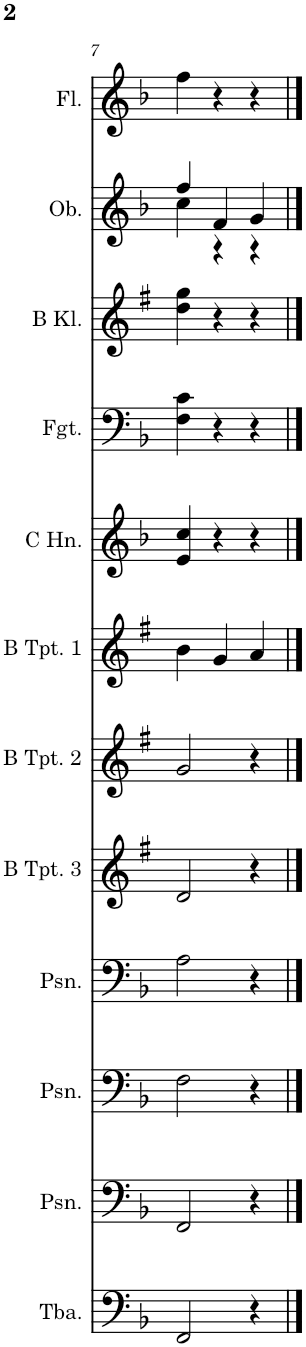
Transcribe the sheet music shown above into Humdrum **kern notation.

**kern	**kern	**kern	**kern	**kern	**kern	**kern	**kern	**kern	**kern	**kern	**kern
*part12	*part11	*part10	*part9	*part8	*part7	*part6	*part5	*part4	*part3	*part2	*part1
*staff12	*staff11	*staff10	*staff9	*staff8	*staff7	*staff6	*staff5	*staff4	*staff3	*staff2	*staff1
*I"Tuba	*I"Posaune	*I"Posaune	*I"Posaune	*I"Tr3	*I"Tr2	*I"Tr1	*I"Horn in C	*I"Fgt	*I"Cl.	*I"Ob.	*I"Fl.
*I'Tba.	*I'Psn.	*I'Psn.	*I'Psn.	*	*	*	*	*I'Fgt.	*	*I'Ob.	*I'Fl.
!!LO:PB:g=z
*clefF4	*clefF4	*clefF4	*clefF4	*clefG2	*clefG2	*clefG2	*clefG2	*clefF4	*clefG2	*clefG2	*clefG2
*	*	*	*	*Trd1c2	*Trd1c2	*Trd1c2	*Trd7c12	*	*Trd1c2	*	*
*k[b-]	*k[b-]	*k[b-]	*k[b-]	*k[f#]	*k[f#]	*k[f#]	*k[b-]	*k[b-]	*k[f#]	*k[b-]	*k[b-]
*M3/4	*M3/4	*M3/4	*M3/4	*M3/4	*M3/4	*M3/4	*M3/4	*M3/4	*M3/4	*M3/4	*M3/4
=7	=7	=7	=7	=7	=7	=7	=7	=7	=7	=7	=7
*	*	*	*	*	*	*	*	*	*	*^	*
2FF/	2FF/	2F\	2A\	2d/	2g/	4b\	4e/ 4cc/	4F\ 4c\	4dd\ 4gg\	4ff/	4cc\	4ff\
.	.	.	.	.	.	4g/	4r	4r	4r	4f/	4r	4r
4r	4r	4r	4r	4r	4r	4a/	4r	4r	4r	4g/	4r	4r
*	*	*	*	*	*	*	*	*	*	*v	*v	*
==	==	==	==	==	==	==	==	==	==	==	==
*-	*-	*-	*-	*-	*-	*-	*-	*-	*-	*-	*-
